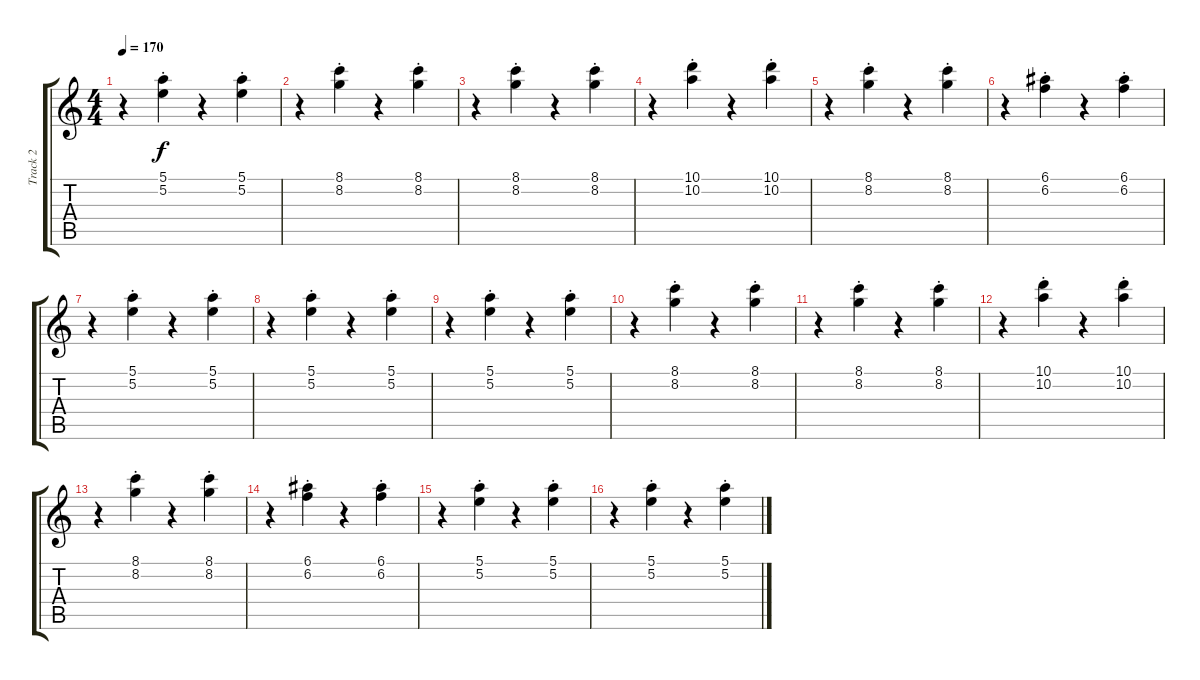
\track ("Track 2" "Track 2") {instrument acousticguitarsteel}
\staff {score tabs}
\tuning (E4 B3 G3 D3 A2 E2) {hide}
\ts (4 4)
\tempo 170
\clef g2
\ks c
r.4{dy f} (5.1{st} 5.2).4 r.4 (5.1{st} 5.2).4 |
r.4 (8.1{st} 8.2).4 r.4 (8.1{st} 8.2).4 |
r.4 (8.1{st} 8.2).4 r.4 (8.1{st} 8.2).4 |
r.4 (10.1 10.2{st}).4 r.4 (10.1 10.2{st}).4 |
r.4 (8.1 8.2{st}).4 r.4 (8.1 8.2{st}).4 |
r.4 (6.1 6.2{st}).4 r.4 (6.1 6.2{st}).4 |
r.4 (5.1 5.2{st}).4 r.4 (5.1 5.2{st}).4 |
r.4 (5.1{st} 5.2).4 r.4 (5.1{st} 5.2).4 |
r.4 (5.1{st} 5.2).4 r.4 (5.1{st} 5.2).4 |
r.4 (8.1{st} 8.2).4 r.4 (8.1{st} 8.2).4 |
r.4 (8.1{st} 8.2).4 r.4 (8.1{st} 8.2).4 |
r.4 (10.1 10.2{st}).4 r.4 (10.1 10.2{st}).4 |
r.4 (8.1 8.2{st}).4 r.4 (8.1 8.2{st}).4 |
r.4 (6.1 6.2{st}).4 r.4 (6.1 6.2{st}).4 |
r.4 (5.1 5.2{st}).4 r.4 (5.1 5.2{st}).4 |
r.4 (5.1{st} 5.2).4 r.4 (5.1{st} 5.2).4
